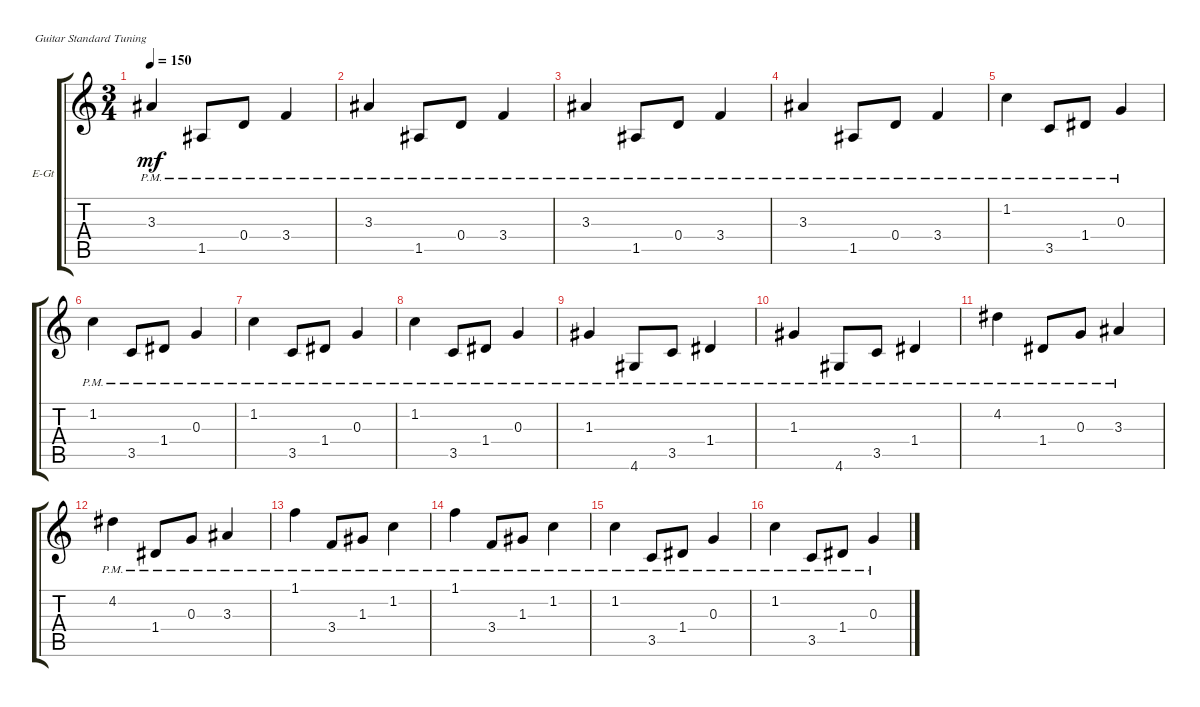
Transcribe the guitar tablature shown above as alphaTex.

\defaultSystemsLayout 4
\bracketExtendMode groupsimilarinstruments
\firstSystemTrackNameOrientation horizontal
\otherSystemsTrackNameOrientation horizontal
\track ("Electric Guitar" "E-Gt") {instrument distortionguitar}
\staff {score tabs}
\tuning (E4 B3 G3 D3 A2 E2)
\ts (3 4)
\tempo 150
\clef g2
\ks c
3.3{pm}.4{dy mf} 1.5{pm}.8 0.4{pm}.8 3.4{pm}.4 |
3.3{pm}.4 1.5{pm}.8 0.4{pm}.8 3.4{pm}.4 |
3.3{pm}.4 1.5{pm}.8 0.4{pm}.8 3.4{pm}.4 |
3.3{pm}.4 1.5{pm}.8 0.4{pm}.8 3.4{pm}.4 |
1.2{pm}.4 3.5{pm}.8 1.4{pm}.8 0.3{pm}.4 |
1.2{pm}.4 3.5{pm}.8 1.4{pm}.8 0.3{pm}.4 |
1.2{pm}.4 3.5{pm}.8 1.4{pm}.8 0.3{pm}.4 |
1.2{pm}.4 3.5{pm}.8 1.4{pm}.8 0.3{pm}.4 |
1.3{pm}.4 4.6{pm}.8 3.5{pm}.8 1.4{pm}.4 |
1.3{pm}.4 4.6{pm}.8 3.5{pm}.8 1.4{pm}.4 |
4.2{pm}.4 1.4{pm}.8 0.3{pm}.8 3.3{pm}.4 |
4.2{pm}.4 1.4{pm}.8 0.3{pm}.8 3.3{pm}.4 |
1.1{pm}.4 3.4{pm}.8 1.3{pm}.8 1.2{pm}.4 |
1.1{pm}.4 3.4{pm}.8 1.3{pm}.8 1.2{pm}.4 |
1.2{pm}.4 3.5{pm}.8 1.4{pm}.8 0.3{pm}.4 |
1.2{pm}.4 3.5{pm}.8 1.4{pm}.8 0.3{pm}.4
